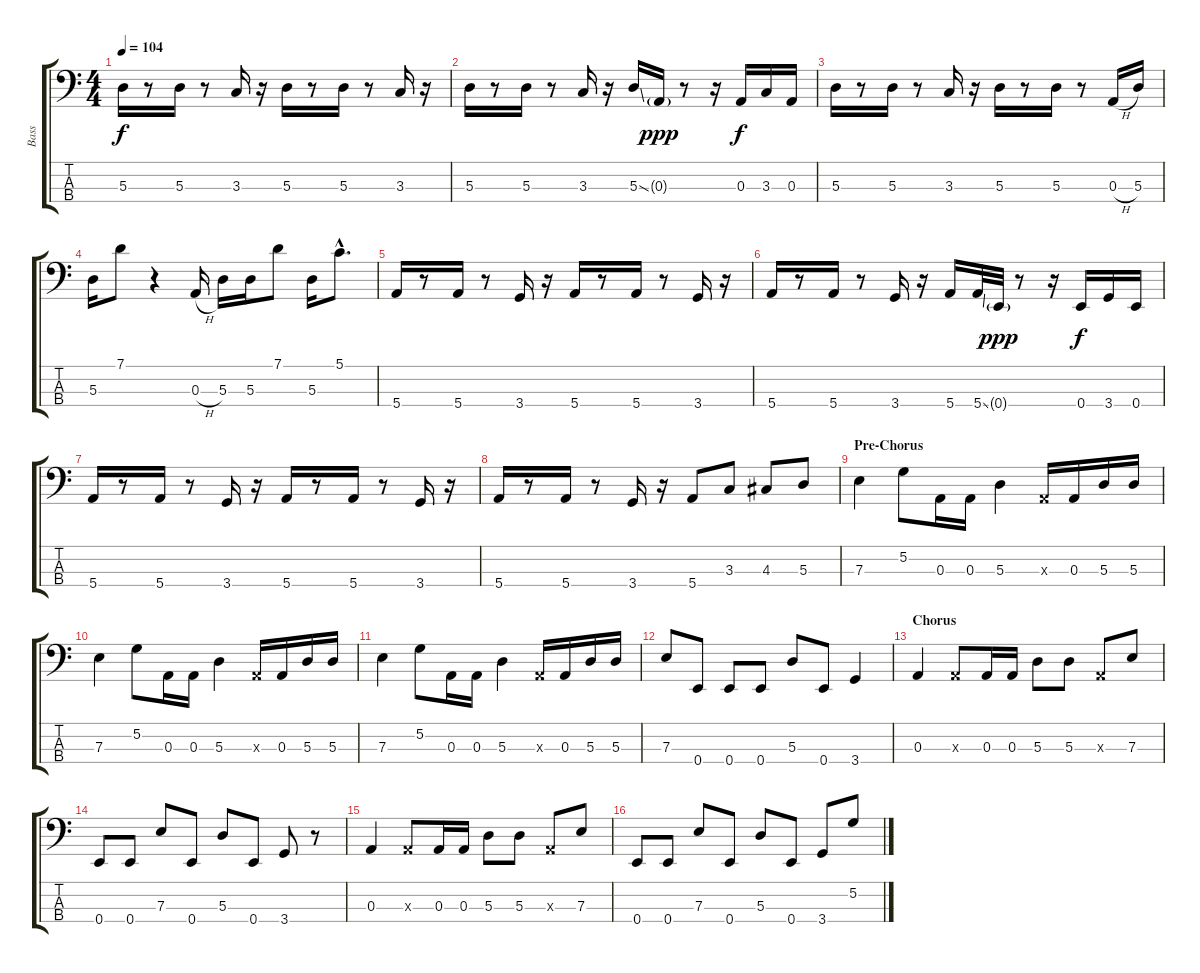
\track ("Bass" "Bass") {instrument electricbassfinger}
\staff {score tabs}
\tuning (G2 D2 A1 E1) {hide}
\ts (4 4)
\tempo 104
\clef f4
\ks c
5.3.16{dy f} r.8 5.3.16 r.8 3.3.16 r.16 5.3.16 r.8 5.3.16 r.8 3.3.16 r.16 |
5.3.16 r.8 5.3.16 r.8 3.3.16 r.16 5.3{ss}.16 0.3{g}.16{dy ppp} r.8 r.16 0.3.16{dy f} 3.3.16 0.3.16 |
5.3.16 r.8 5.3.16 r.8 3.3.16 r.16 5.3.16 r.8 5.3.16 r.8 0.3{h}.16 5.3.16 |
5.3.16 7.1.8 r.4 0.3{h}.16 5.3.16 5.3.16 7.1.8 5.3.16 5.1{hac}.8{d} |
5.4.16 r.8 5.4.16 r.8 3.4.16 r.16 5.4.16 r.8 5.4.16 r.8 3.4.16 r.16 |
5.4.16 r.8 5.4.16 r.8 3.4.16 r.16 5.4.16 5.4{ss}.32 0.4{g}.32{dy ppp} r.8 r.16 0.4.16{dy f} 3.4.16 0.4.16 |
5.4.16 r.8 5.4.16 r.8 3.4.16 r.16 5.4.16 r.8 5.4.16 r.8 3.4.16 r.16 |
5.4.16 r.8 5.4.16 r.8 3.4.16 r.16 5.4.8 3.3.8 4.3.8 5.3.8 |
\section ("" "Pre-Chorus")
7.3.4 5.2.8 0.3.16 0.3.16 5.3.4 0.3{x}.16 0.3.16 5.3.16 5.3.16 |
7.3.4 5.2.8 0.3.16 0.3.16 5.3.4 0.3{x}.16 0.3.16 5.3.16 5.3.16 |
7.3.4 5.2.8 0.3.16 0.3.16 5.3.4 0.3{x}.16 0.3.16 5.3.16 5.3.16 |
7.3.8 0.4.8 0.4.8 0.4.8 5.3.8 0.4.8 3.4.4 |
\section ("" "Chorus")
0.3.4 0.3{x}.8 0.3.16 0.3.16 5.3.8 5.3.8 0.3{x}.8 7.3.8 |
0.4.8 0.4.8 7.3.8 0.4.8 5.3.8 0.4.8 3.4.8 r.8 |
0.3.4 0.3{x}.8 0.3.16 0.3.16 5.3.8 5.3.8 0.3{x}.8 7.3.8 |
0.4.8 0.4.8 7.3.8 0.4.8 5.3.8 0.4.8 3.4.8 5.2.8
